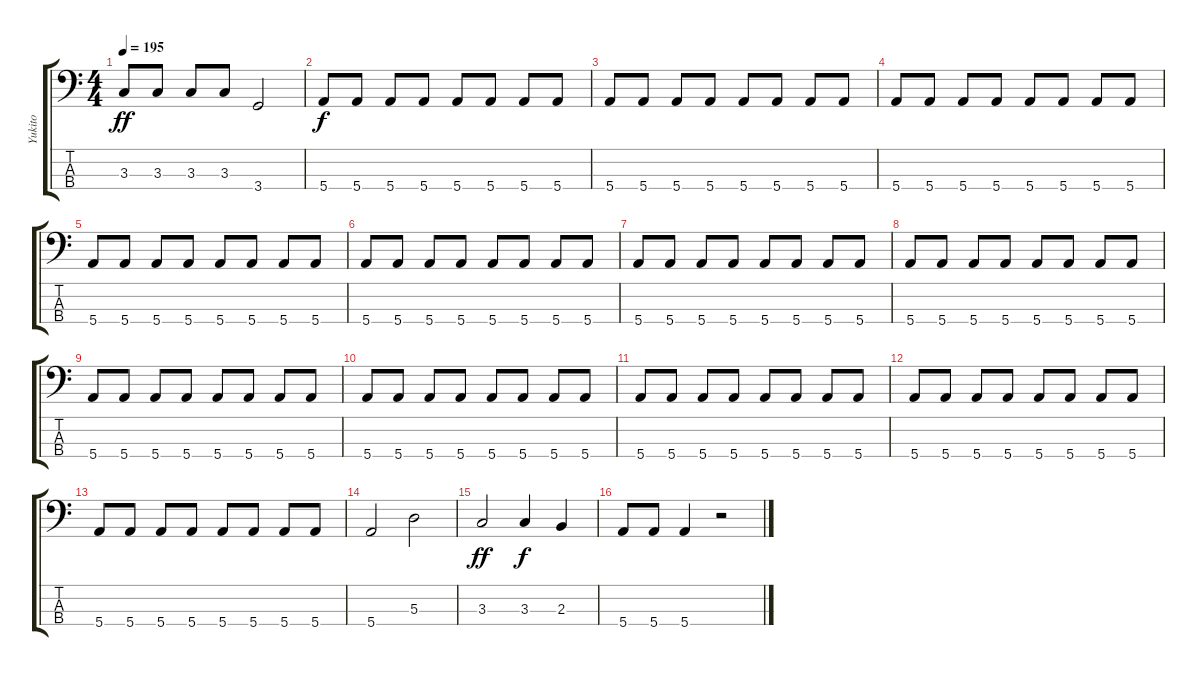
\track ("Yukito" "Yukito") {instrument electricbassfinger}
\staff {score tabs}
\tuning (G2 D2 A1 E1) {hide}
\ts (4 4)
\tempo 195
\clef f4
\ks c
3.3.8{dy ff} 3.3.8 3.3.8 3.3.8 3.4.2 |
5.4.8{dy f} 5.4.8 5.4.8 5.4.8 5.4.8 5.4.8 5.4.8 5.4.8 |
5.4.8 5.4.8 5.4.8 5.4.8 5.4.8 5.4.8 5.4.8 5.4.8 |
5.4.8 5.4.8 5.4.8 5.4.8 5.4.8 5.4.8 5.4.8 5.4.8 |
5.4.8 5.4.8 5.4.8 5.4.8 5.4.8 5.4.8 5.4.8 5.4.8 |
5.4.8 5.4.8 5.4.8 5.4.8 5.4.8 5.4.8 5.4.8 5.4.8 |
5.4.8 5.4.8 5.4.8 5.4.8 5.4.8 5.4.8 5.4.8 5.4.8 |
5.4.8 5.4.8 5.4.8 5.4.8 5.4.8 5.4.8 5.4.8 5.4.8 |
5.4.8 5.4.8 5.4.8 5.4.8 5.4.8 5.4.8 5.4.8 5.4.8 |
5.4.8 5.4.8 5.4.8 5.4.8 5.4.8 5.4.8 5.4.8 5.4.8 |
5.4.8 5.4.8 5.4.8 5.4.8 5.4.8 5.4.8 5.4.8 5.4.8 |
5.4.8 5.4.8 5.4.8 5.4.8 5.4.8 5.4.8 5.4.8 5.4.8 |
5.4.8 5.4.8 5.4.8 5.4.8 5.4.8 5.4.8 5.4.8 5.4.8 |
5.4.2 5.3.2 |
3.3.2{dy ff} 3.3.4{dy f} 2.3.4 |
5.4.8 5.4.8 5.4.4 r.2
